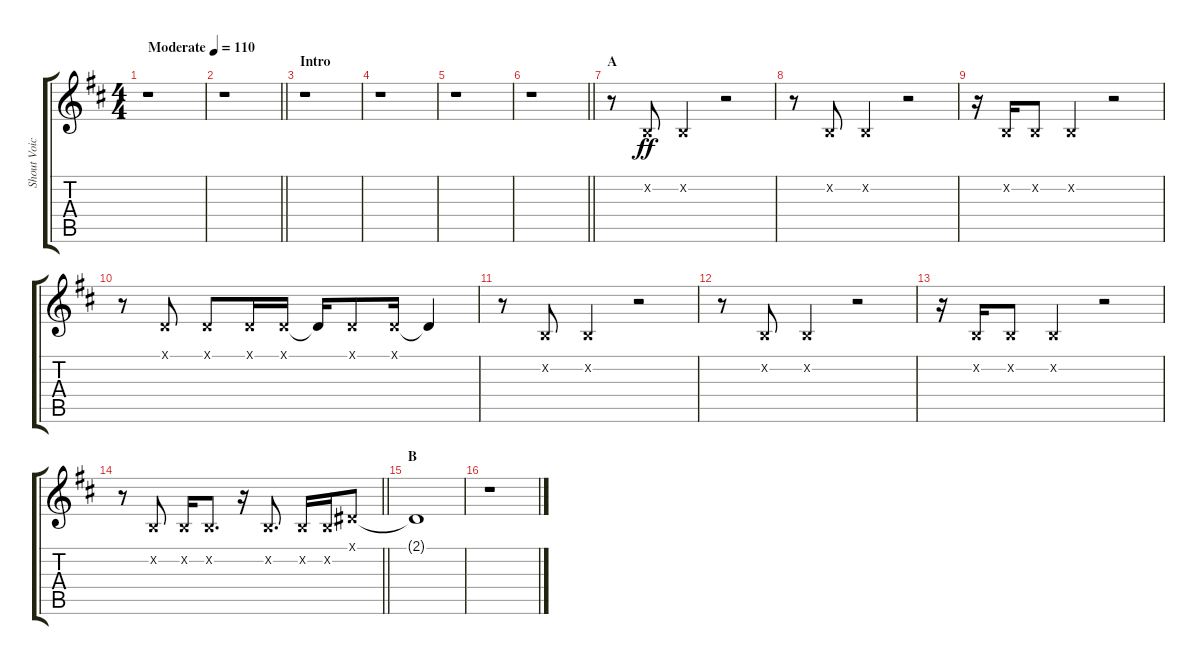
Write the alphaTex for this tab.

\track ("Shout Voice" "Shout Voic") {instrument voiceoohs}
\staff {score tabs}
\tuning (Db4 Ab3 E3 B2 Gb2 B1) {hide}
\ts (4 4)
\tempo (110 "Moderate")
\clef g2
\ks d
r.1{dy ff instrument voiceoohs} |
\barLineRight lightlight
r.1 |
\section ("" "Intro")
r.1 |
r.1 |
r.1 |
\barLineRight lightlight
r.1 |
\section ("" "A")
r.8 3.2{x}.8 3.2{x}.4 r.2 |
r.8 3.2{x}.8 3.2{x}.4 r.2 |
r.16 3.2{x}.16 3.2{x}.8 3.2{x}.4 r.2 |
r.8 1.1{x}.8 1.1{x}.8 1.1{x}.16 1.1{x}.16 1.1{t}.16 1.1{x}.8 1.1{x}.16 1.1{t}.4 |
r.8 3.2{x}.8 3.2{x}.4 r.2 |
r.8 3.2{x}.8 3.2{x}.4 r.2 |
r.16 3.2{x}.16 3.2{x}.8 3.2{x}.4 r.2 |
\barLineRight lightlight
r.8 3.2{x}.8 3.2{x}.16 3.2{x}.8{d} r.16 3.2{x}.8{d} 3.2{x}.16 3.2{x}.16 2.1{x}.8 |
\section ("" "B")
2.1{t}.1 |
r.1
